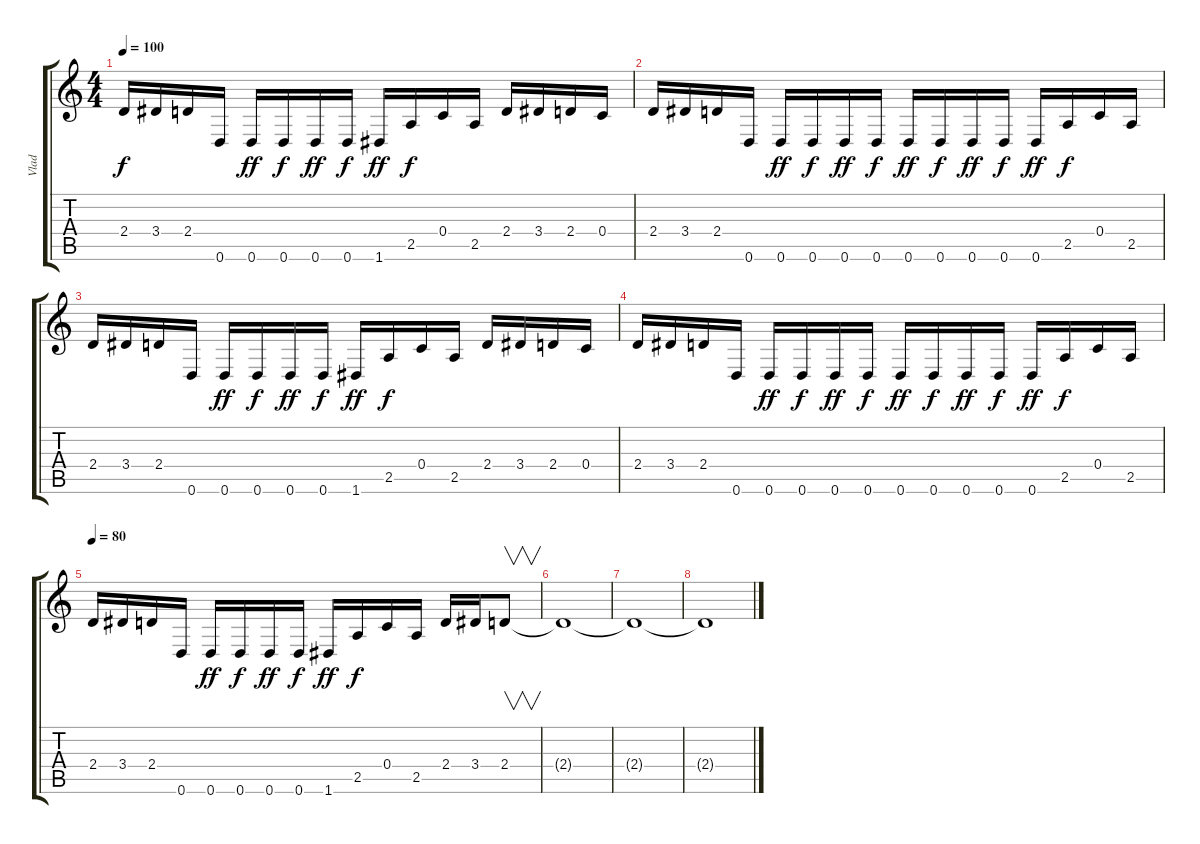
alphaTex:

\track ("Vlad" "Vlad") {instrument distortionguitar}
\staff {score tabs}
\tuning (D4 A3 F3 C3 G2 D2) {hide}
\ts (4 4)
\tempo 100
\clef g2
\ks c
2.4.16{dy f} 3.4.16 2.4.16 0.6.16 0.6.16{dy ff} 0.6.16{dy f} 0.6.16{dy ff} 0.6.16{dy f} 1.6.16{dy ff} 2.5.16{dy f} 0.4.16 2.5.16 2.4.16 3.4.16 2.4.16 0.4.16 |
2.4.16 3.4.16 2.4.16 0.6.16 0.6.16{dy ff} 0.6.16{dy f} 0.6.16{dy ff} 0.6.16{dy f} 0.6.16{dy ff} 0.6.16{dy f} 0.6.16{dy ff} 0.6.16{dy f} 0.6.16{dy ff} 2.5.16{dy f} 0.4.16 2.5.16 |
2.4.16 3.4.16 2.4.16 0.6.16 0.6.16{dy ff} 0.6.16{dy f} 0.6.16{dy ff} 0.6.16{dy f} 1.6.16{dy ff} 2.5.16{dy f} 0.4.16 2.5.16 2.4.16 3.4.16 2.4.16 0.4.16 |
2.4.16 3.4.16 2.4.16 0.6.16 0.6.16{dy ff} 0.6.16{dy f} 0.6.16{dy ff} 0.6.16{dy f} 0.6.16{dy ff} 0.6.16{dy f} 0.6.16{dy ff} 0.6.16{dy f} 0.6.16{dy ff} 2.5.16{dy f} 0.4.16 2.5.16 |
\tempo 80
2.4.16 3.4.16 2.4.16 0.6.16 0.6.16{dy ff} 0.6.16{dy f} 0.6.16{dy ff} 0.6.16{dy f} 1.6.16{dy ff} 2.5.16{dy f} 0.4.16 2.5.16 2.4.16 3.4.16 2.4.8{v} |
2.4{t}.1{volume 3} |
2.4{t}.1 |
2.4{t}.1{volume 0}
